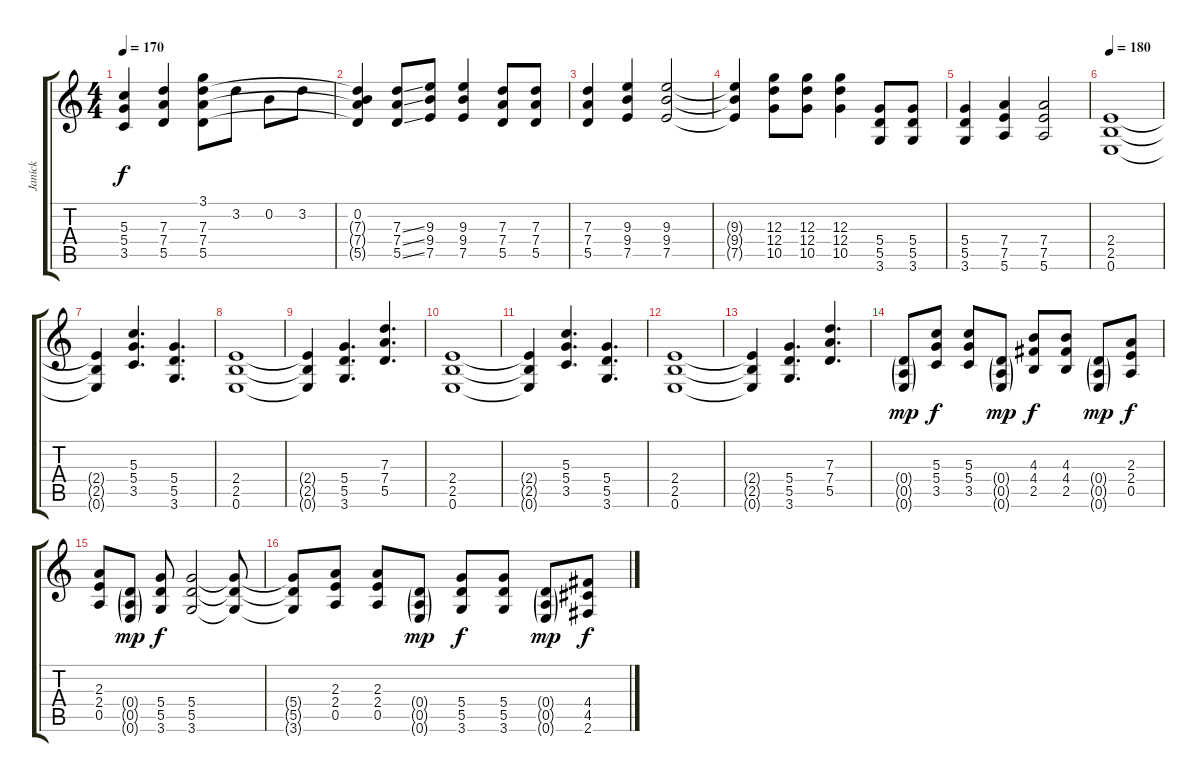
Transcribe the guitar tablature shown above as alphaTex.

\track ("Janick" "Janick") {instrument distortionguitar}
\staff {score tabs}
\tuning (E4 B3 G3 D3 A2 E2) {hide}
\ts (4 4)
\tempo 170
\clef g2
\ks c
(5.3 5.4 3.5).4{dy f} (7.3 7.4 5.5).4 (3.1 7.3 7.4 5.5).8 3.2.8 0.2.8 3.2.8 |
(0.2 7.3{t} 7.4{t} 5.5{t}).4 (7.3{ss} 7.4{ss} 5.5{ss}).8 (9.3 9.4 7.5).8 (9.3 9.4 7.5).4 (7.3 7.4 5.5).8 (7.3 7.4 5.5).8 |
(7.3 7.4 5.5).4 (9.3 9.4 7.5).4 (9.3 9.4 7.5).2 |
(9.3{t} 9.4{t} 7.5{t}).4 (12.3 12.4 10.5).8 (12.3 12.4 10.5).8 (12.3 12.4 10.5).4 (5.4 5.5 3.6).8 (5.4 5.5 3.6).8 |
(5.4 5.5 3.6).4 (7.4 7.5 5.6).4 (7.4 7.5 5.6).2 |
\tempo 180
(2.4 2.5 0.6).1 |
(2.4{t} 2.5{t} 0.6{t}).4 (5.3 5.4 3.5).4{d} (5.4 5.5 3.6).4{d} |
(2.4 2.5 0.6).1 |
(2.4{t} 2.5{t} 0.6{t}).4 (5.4 5.5 3.6).4{d} (7.3 7.4 5.5).4{d} |
(2.4 2.5 0.6).1 |
(2.4{t} 2.5{t} 0.6{t}).4 (5.3 5.4 3.5).4{d} (5.4 5.5 3.6).4{d} |
(2.4 2.5 0.6).1 |
(2.4{t} 2.5{t} 0.6{t}).4 (5.4 5.5 3.6).4{d} (7.3 7.4 5.5).4{d} |
(0.4{g} 0.5{g} 0.6{g}).8{dy mp} (5.3 5.4 3.5).8{dy f} (5.3 5.4 3.5).8 (0.4{g} 0.5{g} 0.6{g}).8{dy mp} (4.3 4.4 2.5).8{dy f} (4.3 4.4 2.5).8 (0.4{g} 0.5{g} 0.6{g}).8{dy mp} (2.3 2.4 0.5).8{dy f} |
(2.3 2.4 0.5).8 (0.4{g} 0.5{g} 0.6{g}).8{dy mp} (5.4 5.5 3.6).8{dy f} (5.4 5.5 3.6).2 (5.4{t} 5.5{t} 3.6{t}).8 |
(5.4{t} 5.5{t} 3.6{t}).8 (2.3 2.4 0.5).8 (2.3 2.4 0.5).8 (0.4{g} 0.5{g} 0.6{g}).8{dy mp} (5.4 5.5 3.6).8{dy f} (5.4 5.5 3.6).8 (0.4{g} 0.5{g} 0.6{g}).8{dy mp} (4.4 4.5 2.6).8{dy f}
